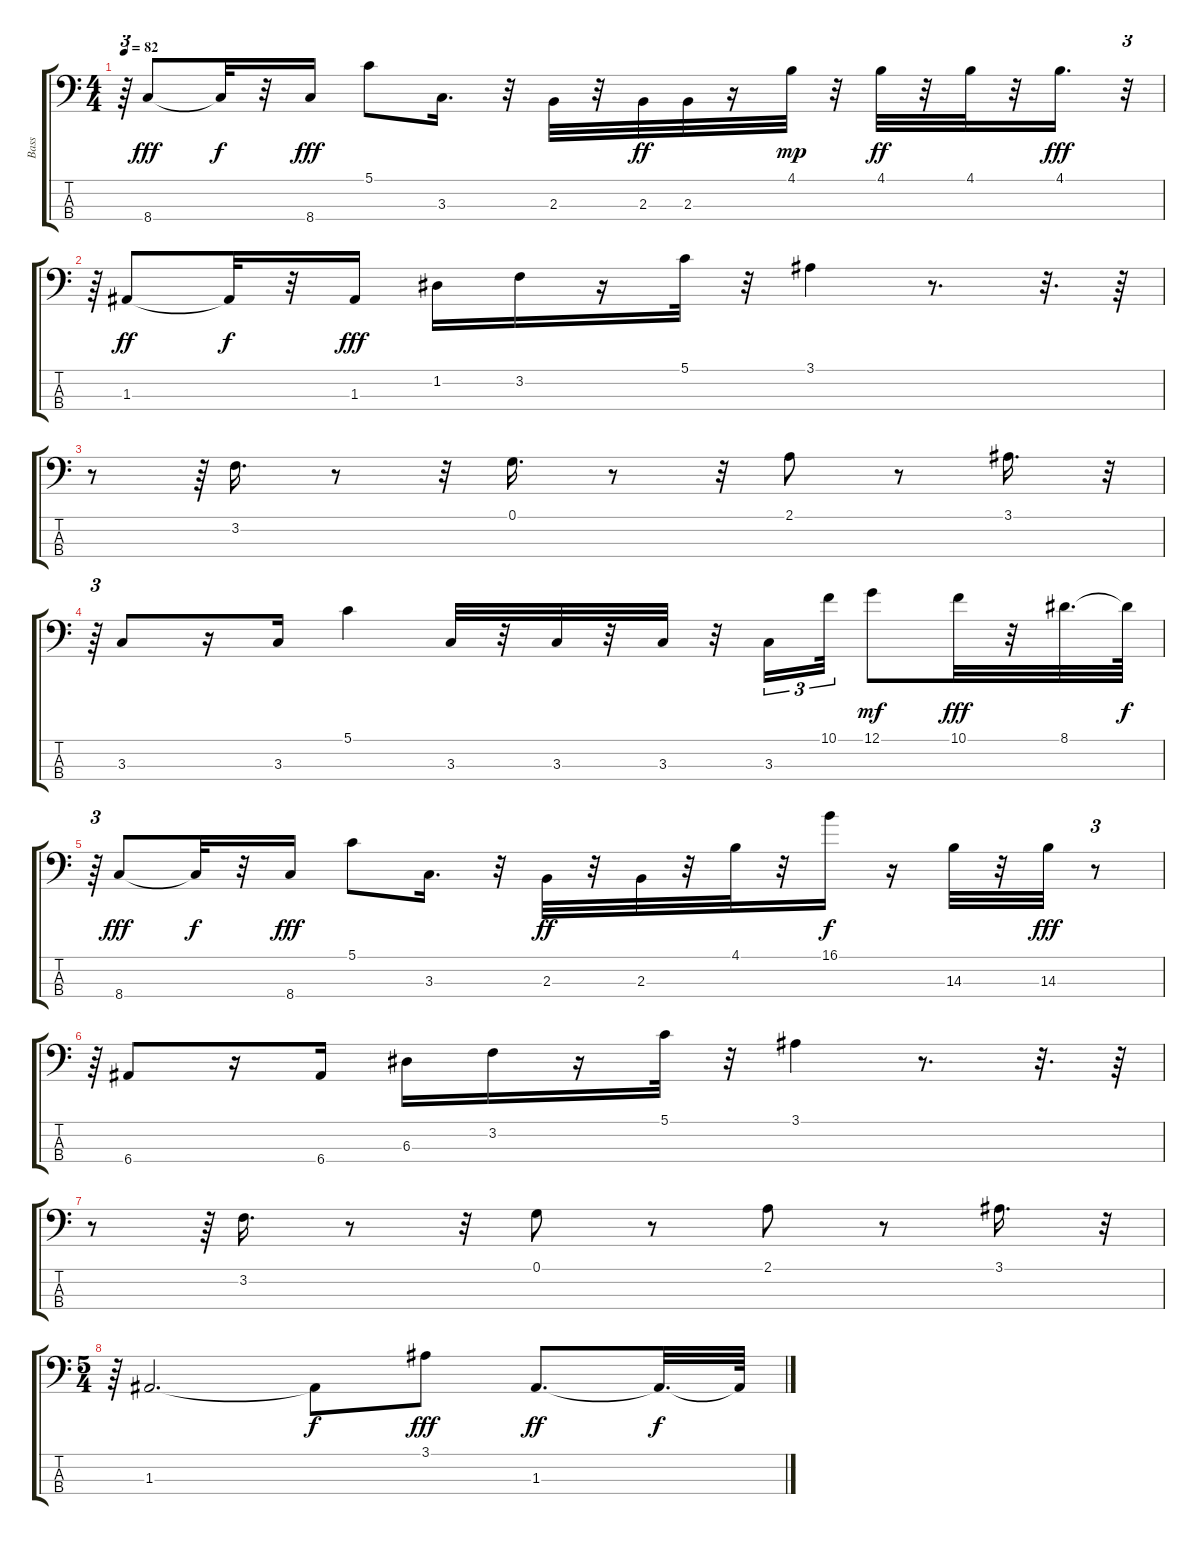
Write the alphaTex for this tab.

\track ("Bass" "Bass") {instrument electricbassfinger}
\staff {score tabs}
\tuning (G2 D2 A1 E1) {hide}
\ts (4 4)
\tempo 82
\clef f4
\ks c
r.64{tu (3 2) dy f} 8.4.8{dy fff} 8.4{t}.32{dy f} r.32 8.4.16{dy fff} 5.1.8 3.3.16{d} r.32 2.3.32 r.32 2.3.32{dy ff} 2.3.32 r.16 4.1.32{dy mp} r.32 4.1.32{dy ff} r.32 4.1.32 r.32 4.1.16{d dy fff} r.32{tu (3 2)} |
r.64{tu (3 2)} 1.3.8{dy ff} 1.3{t}.32{dy f} r.32 1.3.16{dy fff} 1.2.16 3.2.16 r.16 5.1.32 r.32 3.1.4 r.8{d} r.32{d} r.64 |
r.8 r.64{tu (3 2)} 3.2.16{d} r.8 r.32 0.1.16{d} r.8 r.32 2.1.8 r.8 3.1.16{d} r.32{tu (3 2)} |
r.64{tu (3 2)} 3.3.8 r.16 3.3.16 5.1.4 3.3.32 r.32 3.3.32 r.32 3.3.32 r.32 3.3.16{tu (3 2)} 10.1.32{tu (3 2)} 12.1.8{dy mf} 10.1.32{dy fff} r.32 8.1.32{d} 8.1{t}.64{dy f} |
r.64{tu (3 2)} 8.4.8{dy fff} 8.4{t}.32{dy f} r.32 8.4.16{dy fff} 5.1.8 3.3.16{d} r.32 2.3.32{dy ff} r.32 2.3.32 r.32 4.1.32 r.32 16.1.16{dy f} r.16 14.3.32 r.32 14.3.32{dy fff} r.8{tu (3 2)} |
r.64{tu (3 2)} 6.4.8 r.16 6.4.16 6.3.16 3.2.16 r.16 5.1.32 r.32 3.1.4 r.8{d} r.32{d} r.64 |
r.8 r.64{tu (3 2)} 3.2.16{d} r.8 r.32 0.1.8 r.8 2.1.8 r.8 3.1.16{d} r.32{tu (3 2)} |
\ts (5 4)
r.64{tu (3 2)} 1.3.2{d} 1.3{t}.8{dy f} 3.1.8{dy fff} 1.3.8{d dy ff} 1.3{t}.32{d dy f} 1.3{t}.64
